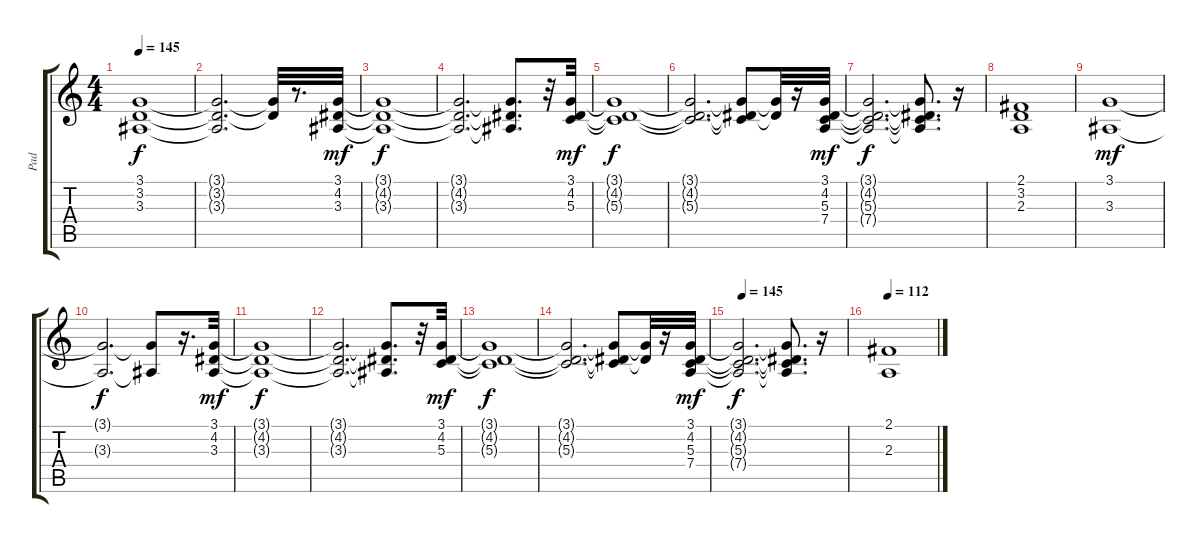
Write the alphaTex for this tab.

\track ("Pad" "Pad") {instrument pad2warm}
\staff {score tabs}
\tuning (E4 B3 G3 D3 A2 E2) {hide}
\ts (4 4)
\tempo 145
\clef g2
\ks c
(3.1 3.2 3.3).1{dy f} |
(3.1{t} 3.2{t} 3.3{t}).2{d} (3.1{t} 3.2{t}).32 r.8{d} (3.1 4.2 3.3).32{dy mf} |
(3.1{t} 4.2{t} 3.3{t}).1{dy f} |
(3.1{t} 4.2{t} 3.3{t}).2{d} (3.1{t} 4.2{t} 3.3{t}).8{d} r.32 (3.1 4.2 5.3).32{dy mf} |
(3.1{t} 4.2{t} 5.3{t}).1{dy f} |
(3.1{t} 4.2{t} 5.3{t}).2{d} (3.1{t} 4.2{t} 5.3{t}).8 (3.1{t} 4.2{t}).32 r.16 (3.1 4.2 5.3 7.4).32{dy mf} |
(3.1{t} 4.2{t} 5.3{t} 7.4{t}).2{d dy f} (3.1{t} 4.2{t} 5.3{t} 7.4{t}).8{d} r.16 |
(2.1 3.2 2.3).1 |
(3.1 3.3).1{dy mf} |
(3.1{t} 3.3{t}).2{d dy f} (3.1{t} 3.3{t}).8 r.16{d} (3.1 4.2 3.3).32{dy mf} |
(3.1{t} 4.2{t} 3.3{t}).1{dy f} |
(3.1{t} 4.2{t} 3.3{t}).2{d} (3.1{t} 4.2{t} 3.3{t}).8{d} r.32 (3.1 4.2 5.3).32{dy mf} |
(3.1{t} 4.2{t} 5.3{t}).1{dy f} |
(3.1{t} 4.2{t} 5.3{t}).2{d} (3.1{t} 4.2{t} 5.3{t}).8 (3.1{t} 4.2{t}).32 r.16 (3.1 4.2 5.3 7.4).32{dy mf} |
\tempo 145
(3.1{t} 4.2{t} 5.3{t} 7.4{t}).2{d dy f} (3.1{t} 4.2{t} 5.3{t} 7.4{t}).8{d} r.16 |
\tempo 112
(2.1 2.3).1
